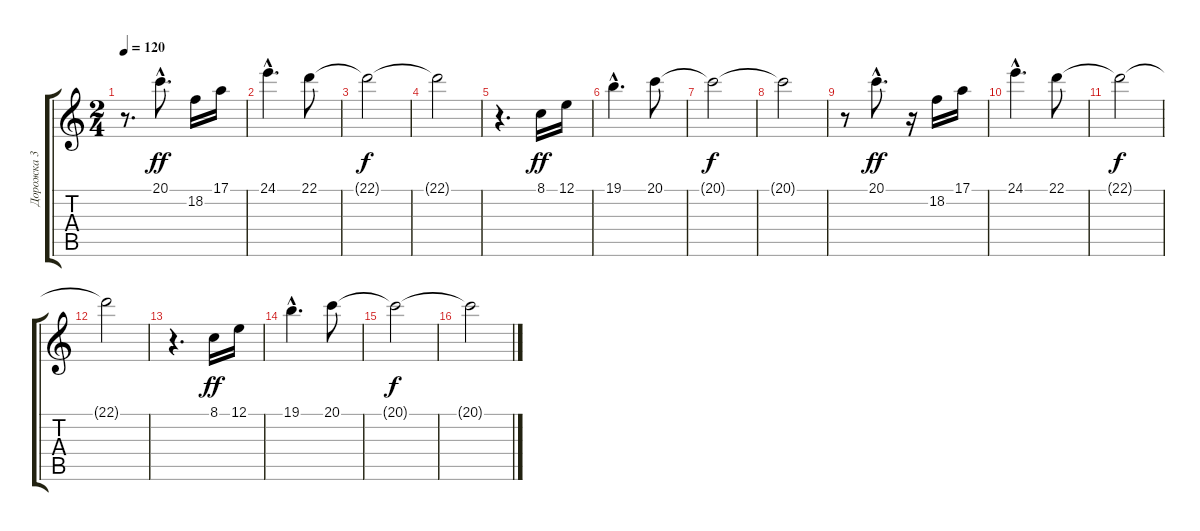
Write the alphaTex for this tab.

\track ("Дорожка 3" "Дорожка 3") {instrument acousticgrandpiano}
\staff {score tabs}
\tuning (E4 B3 G3 D3 A2 E2) {hide}
\ts (2 4)
\tempo 120
\clef g2
\ks c
r.8{d dy f} 20.1{hac}.8{d dy ff} 18.2.16 17.1.16 |
24.1{hac}.4{d} 22.1.8 |
22.1{t}.2{dy f} |
22.1{t}.2 |
r.4{d} 8.1.16{dy ff} 12.1.16 |
19.1{hac}.4{d} 20.1.8 |
20.1{t}.2{dy f} |
20.1{t}.2 |
r.8 20.1{hac}.8{d dy ff} r.16 18.2.16 17.1.16 |
24.1{hac}.4{d} 22.1.8 |
22.1{t}.2{dy f} |
22.1{t}.2 |
r.4{d} 8.1.16{dy ff} 12.1.16 |
19.1{hac}.4{d} 20.1.8 |
20.1{t}.2{dy f} |
20.1{t}.2
